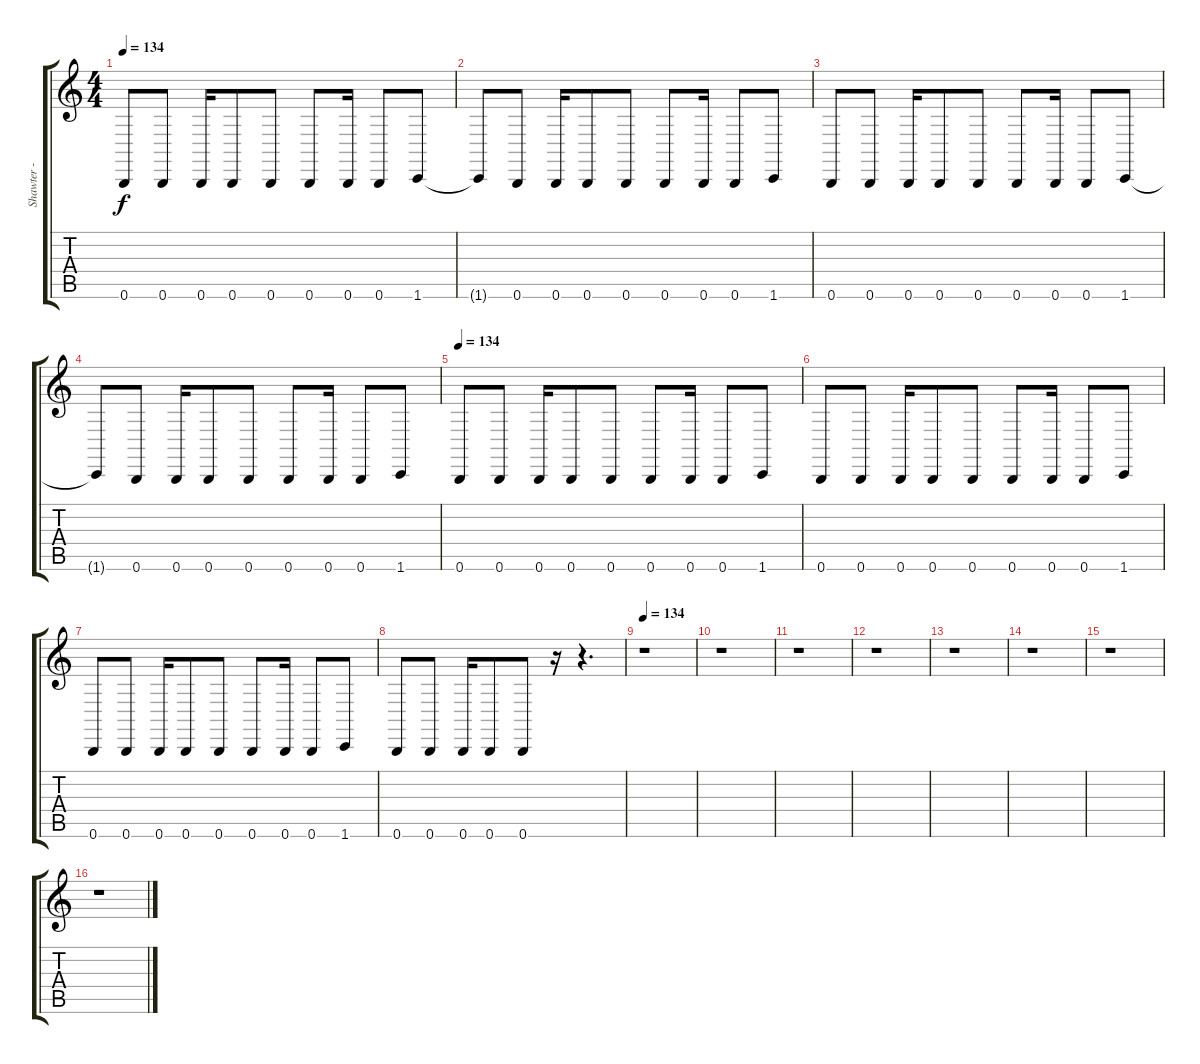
\track ("Shawter - Machines 2" "Shawter - ") {instrument fx7echoes}
\staff {score tabs}
\tuning (Db4 Ab3 E3 B2 Gb2 B1) {hide}
\ts (4 4)
\tempo 134
\clef g2
\ks c
0.6.8{dy f} 0.6.8 0.6.16 0.6.8 0.6.8 0.6.8 0.6.16 0.6.8 1.6.8 |
1.6{t}.8 0.6.8 0.6.16 0.6.8 0.6.8 0.6.8 0.6.16 0.6.8 1.6.8 |
0.6.8 0.6.8 0.6.16 0.6.8 0.6.8 0.6.8 0.6.16 0.6.8 1.6.8 |
1.6{t}.8 0.6.8 0.6.16 0.6.8 0.6.8 0.6.8 0.6.16 0.6.8 1.6.8 |
\section ("" "")
\tempo 134
0.6.8 0.6.8 0.6.16 0.6.8 0.6.8 0.6.8 0.6.16 0.6.8 1.6.8 |
0.6.8 0.6.8 0.6.16 0.6.8 0.6.8 0.6.8 0.6.16 0.6.8 1.6.8 |
0.6.8 0.6.8 0.6.16 0.6.8 0.6.8 0.6.8 0.6.16 0.6.8 1.6.8 |
0.6.8 0.6.8 0.6.16 0.6.8 0.6.8 r.16 r.4{d} |
\section ("" "")
\tempo 134
r.1 |
r.1 |
r.1 |
r.1 |
r.1 |
r.1 |
r.1 |
r.1
